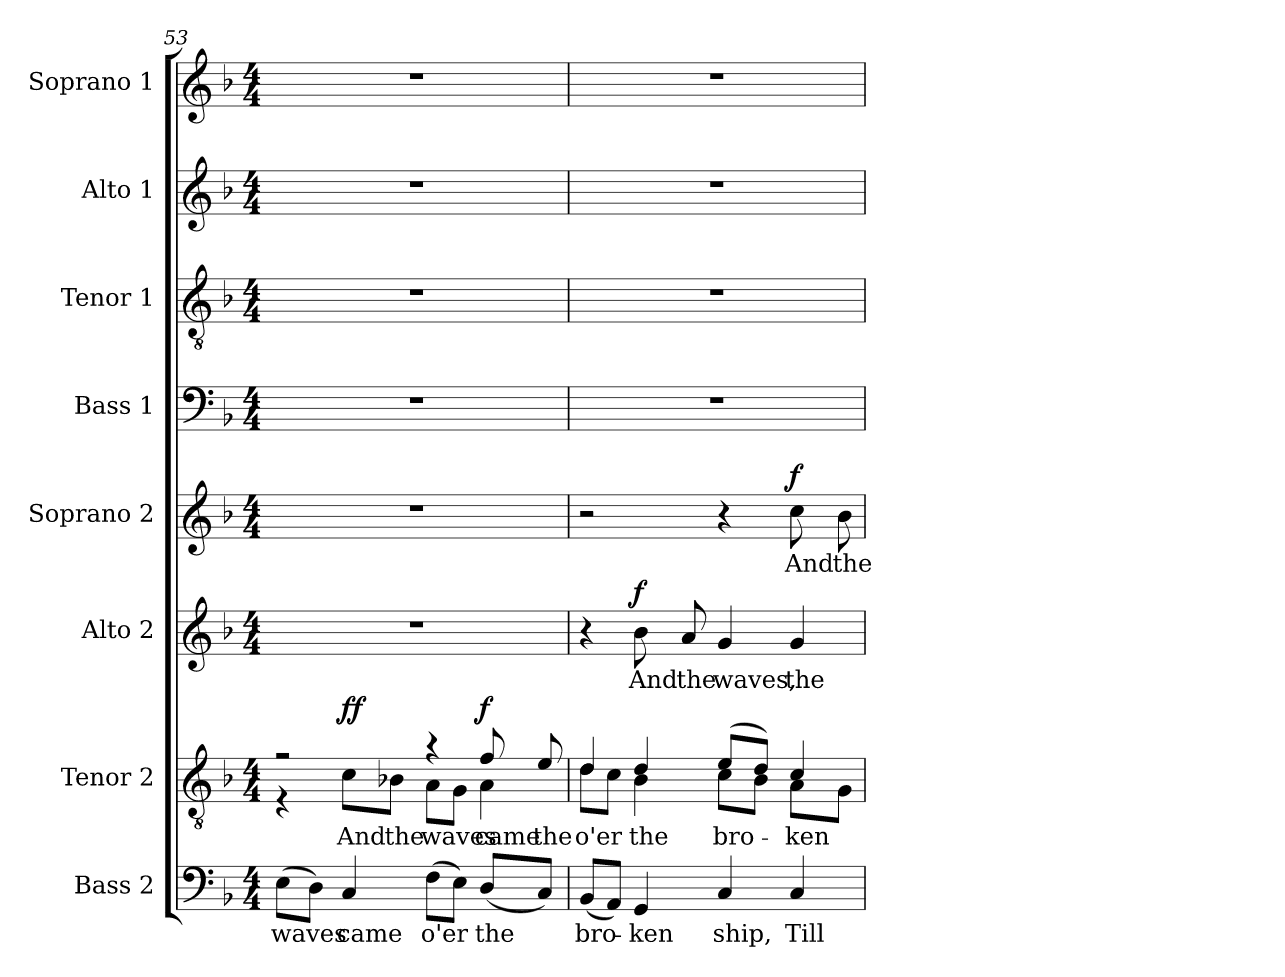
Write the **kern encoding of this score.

**kern	**text	**kern	**text	**dynam	**kern	**text	**dynam	**kern	**text	**dynam	**kern	**kern	**kern	**kern
*part8	*part8	*part7	*part7	*part7	*part6	*part6	*part6	*part5	*part5	*part5	*part4	*part3	*part2	*part1
*staff8	*staff8	*staff7	*staff7	*staff7	*staff6	*staff6	*staff6	*staff5	*staff5	*staff5	*staff4	*staff3	*staff2	*staff1
*I"Bass 2	*	*I"Tenor 2	*	*	*I"Alto 2	*	*	*I"Soprano 2	*	*	*I"Bass 1	*I"Tenor 1	*I"Alto 1	*I"Soprano 1
*I'B2.	*	*I'T2.	*	*	*I'A2.	*	*	*I'S2.	*	*	*I'B1.	*I'T1.	*I'A1.	*I'S1.
!!LO:LB:g=z
*clefF4	*	*clefGv2	*	*	*clefG2	*	*	*clefG2	*	*	*clefF4	*clefGv2	*clefG2	*clefG2
*	*	*ITrd7c12	*	*	*	*	*	*	*	*	*	*ITrd7c12	*	*
*k[b-]	*	*k[b-]	*	*	*k[b-]	*	*	*k[b-]	*	*	*k[b-]	*k[b-]	*k[b-]	*k[b-]
*F:	*	*F:	*	*	*F:	*	*	*F:	*	*	*F:	*F:	*F:	*F:
*M4/4	*	*M4/4	*	*	*M4/4	*	*	*M4/4	*	*	*M4/4	*M4/4	*M4/4	*M4/4
=53	=53	=53	=53	=53	=53	=53	=53	=53	=53	=53	=53	=53	=53	=53
!	!LO:LY:b:color=#000000	!	!	!	!	!	!	!	!	!	!	!	!	!
*	*	*^	*	*	*	*	*	*	*	*	*	*	*	*
(8Ei\L	waves	2r	4r	.	.	1r	.	.	1r	.	.	1r	1r	1r	1r
8Di\J)	.	.	.	.	.	.	.	.	.	.	.	.	.	.	.
!	!LO:LY:b:color=#000000	!	!	!	!	!	!	!	!	!	!	!	!	!	!
!	!	!	!	!LO:LY:b:color=#000000	!	!	!	!	!	!	!	!	!	!	!
4Ci/	came	.	8Ci\L	And	f f	.	.	.	.	.	.	.	.	.	.
!	!	!	!	!LO:LY:b:color=#000000	!	!	!	!	!	!	!	!	!	!	!
.	.	.	8BB-Xi\J	the	.	.	.	.	.	.	.	.	.	.	.
!	!LO:LY:b:color=#000000	!	!	!	!	!	!	!	!	!	!	!	!	!	!
!	!	!	!	!LO:LY:b:color=#000000	!	!	!	!	!	!	!	!	!	!	!
(8Fi\L	o'er	4r	8AAi\L	waves	.	.	.	.	.	.	.	.	.	.	.
8Ei\J)	.	.	8GGi\J	.	.	.	.	.	.	.	.	.	.	.	.
!	!LO:LY:b:color=#000000	!	!	!	!	!	!	!	!	!	!	!	!	!	!
!	!	!	!	!LO:LY:a:color=#000000	!	!	!	!	!	!	!	!	!	!	!
!	!	!	!	!LO:LY:b:color=#000000	!	!	!	!	!	!	!	!	!	!	!
(8Di/L	the	8Fi/	4AAi\	came	f	.	.	.	.	.	.	.	.	.	.
!	!	!	!	!LO:LY:a:color=#000000	!	!	!	!	!	!	!	!	!	!	!
8Ci/J)	.	8Ei/	.	the	.	.	.	.	.	.	.	.	.	.	.
=54	=54	=54	=54	=54	=54	=54	=54	=54	=54	=54	=54	=54	=54	=54	=54
!	!LO:LY:b:color=#000000	!	!	!	!	!	!	!	!	!	!	!	!	!	!
!	!	!	!	!LO:LY:a:color=#000000	!	!	!	!	!	!	!	!	!	!	!
!	!	!	!	!LO:LY:b:color=#000000	!	!	!	!	!	!	!	!	!	!	!
(8BB-i/L	bro-	4Di/	8Di\L	o'er	.	4r	.	.	2r	.	.	1r	1r	1r	1r
8AAi/J)	.	.	8Ci\J	.	.	.	.	.	.	.	.	.	.	.	.
!	!LO:LY:b:color=#000000	!	!	!	!	!	!	!	!	!	!	!	!	!	!
!	!	!	!	!LO:LY:a:color=#000000	!	!	!	!	!	!	!	!	!	!	!
!	!	!	!	!LO:LY:b:color=#000000	!	!	!	!	!	!	!	!	!	!	!
!	!	!	!	!	!	!	!LO:LY:b:color=#000000	!	!	!	!	!	!	!	!
4GGi/	-ken	4Di/	4BB-i\	the	.	8b-i\	And	f	.	.	.	.	.	.	.
!	!	!	!	!	!	!	!LO:LY:b:color=#000000	!	!	!	!	!	!	!	!
.	.	.	.	.	.	8ai/	the	.	.	.	.	.	.	.	.
!	!LO:LY:b:color=#000000	!	!	!	!	!	!	!	!	!	!	!	!	!	!
!	!	!	!	!LO:LY:a:color=#000000	!	!	!	!	!	!	!	!	!	!	!
!	!	!	!	!LO:LY:b:color=#000000	!	!	!	!	!	!	!	!	!	!	!
!	!	!	!	!	!	!	!LO:LY:b:color=#000000	!	!	!	!	!	!	!	!
4Ci/	ship,	(8Ei/L	8Ci\L	bro-	.	4gi/	waves,	.	4r	.	.	.	.	.	.
.	.	8Di/J)	8BB-i\J	.	.	.	.	.	.	.	.	.	.	.	.
!	!LO:LY:b:color=#000000	!	!	!	!	!	!	!	!	!	!	!	!	!	!
!	!	!	!	!LO:LY:a:color=#000000	!	!	!	!	!	!	!	!	!	!	!
!	!	!	!	!LO:LY:b:color=#000000	!	!	!	!	!	!	!	!	!	!	!
!	!	!	!	!	!	!	!LO:LY:b:color=#000000	!	!	!	!	!	!	!	!
!	!	!	!	!	!	!	!	!	!	!LO:LY:b:color=#000000	!	!	!	!	!
4Ci/	Till	4Ci/	8AAi\L	-ken	.	4gi/	the	.	8cci\	And	f	.	.	.	.
!	!	!	!	!	!	!	!	!	!	!LO:LY:b:color=#000000	!	!	!	!	!
.	.	.	8GGi\J	.	.	.	.	.	8b-i\	the	.	.	.	.	.
*	*	*v	*v	*	*	*	*	*	*	*	*	*	*	*	*
=	=	=	=	=	=	=	=	=	=	=	=	=	=	=
*-	*-	*-	*-	*-	*-	*-	*-	*-	*-	*-	*-	*-	*-	*-
